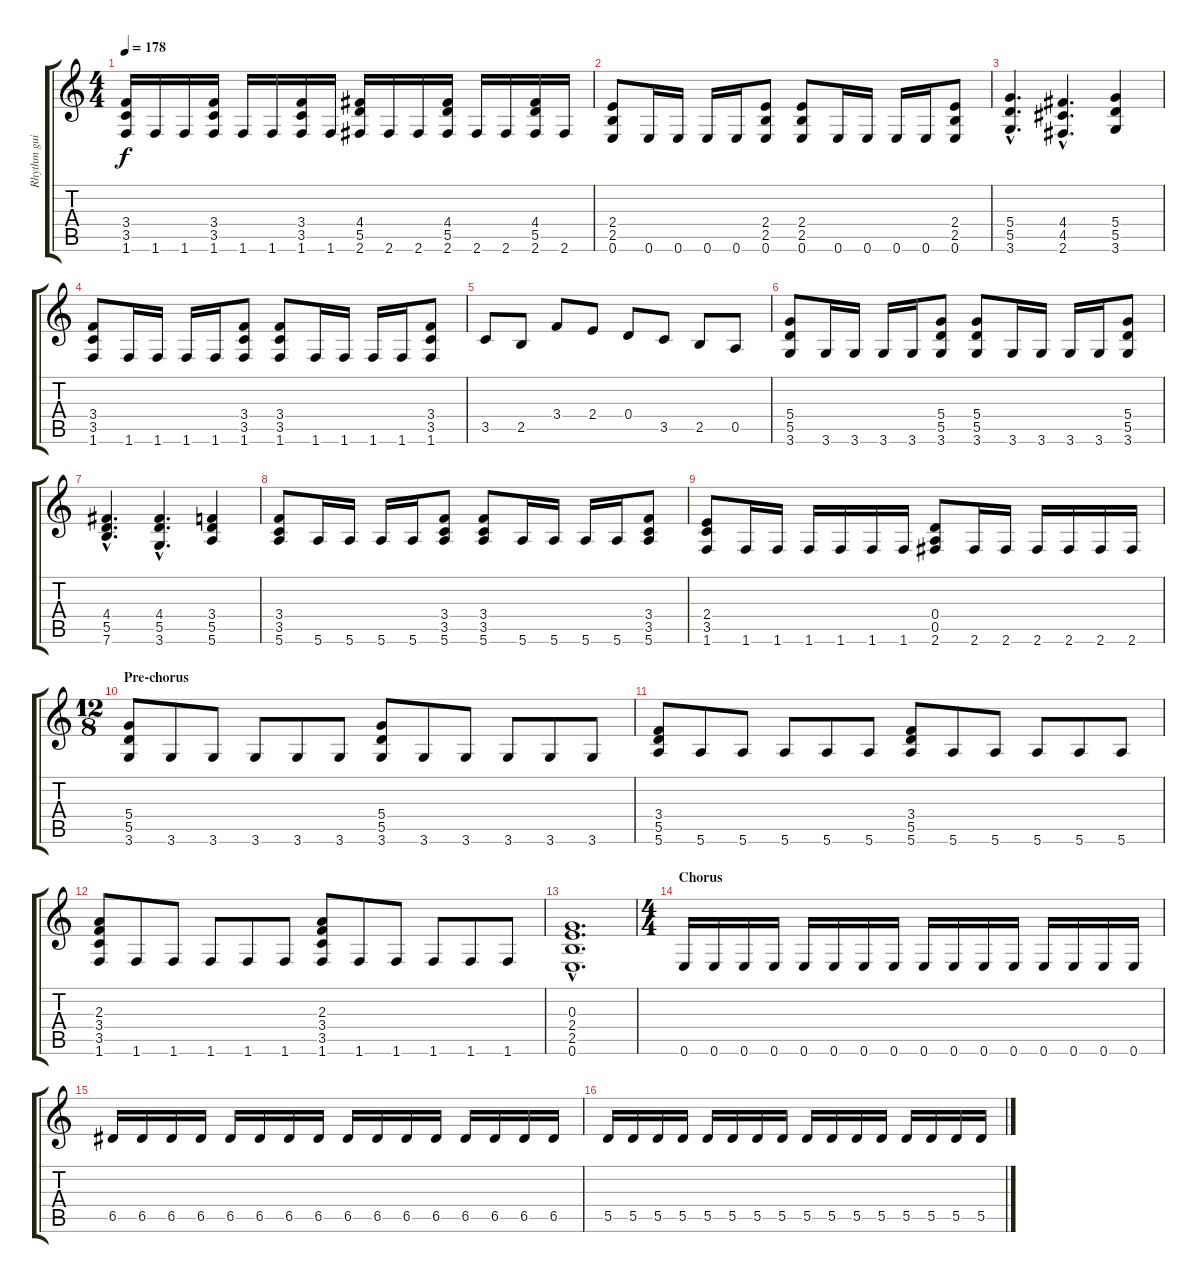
\track ("Rhythm guitar left" "Rhythm gui") {instrument distortionguitar}
\staff {score tabs}
\tuning (E4 B3 G3 D3 A2 E2) {hide}
\ts (4 4)
\tempo 178
\clef g2
\ks c
(3.4 3.5 1.6).16{dy f} 1.6.16 1.6.16 (3.4 3.5 1.6).16 1.6.16 1.6.16 (3.4 3.5 1.6).16 1.6.16 (4.4 5.5 2.6).16 2.6.16 2.6.16 (4.4 5.5 2.6).16 2.6.16 2.6.16 (4.4 5.5 2.6).16 2.6.16 |
(2.4 2.5 0.6).8 0.6.16 0.6.16 0.6.16 0.6.16 (2.4 2.5 0.6).8 (2.4 2.5 0.6).8 0.6.16 0.6.16 0.6.16 0.6.16 (2.4 2.5 0.6).8 |
(5.4{hac} 5.5{hac} 3.6{hac}).4{d} (4.4{hac} 4.5{hac} 2.6{hac}).4{d} (5.4 5.5 3.6).4 |
(3.4 3.5 1.6).8 1.6.16 1.6.16 1.6.16 1.6.16 (3.4 3.5 1.6).8 (3.4 3.5 1.6).8 1.6.16 1.6.16 1.6.16 1.6.16 (3.4 3.5 1.6).8 |
3.5.8 2.5.8 3.4.8 2.4.8 0.4.8 3.5.8 2.5.8 0.5.8 |
(5.4 5.5 3.6).8 3.6.16 3.6.16 3.6.16 3.6.16 (5.4 5.5 3.6).8 (5.4 5.5 3.6).8 3.6.16 3.6.16 3.6.16 3.6.16 (5.4 5.5 3.6).8 |
(4.4{hac} 5.5{hac} 7.6{hac}).4{d} (4.4{hac} 5.5{hac} 3.6{hac}).4{d} (3.4 5.5 5.6).4 |
(3.4 3.5 5.6).8 5.6.16 5.6.16 5.6.16 5.6.16 (3.4 3.5 5.6).8 (3.4 3.5 5.6).8 5.6.16 5.6.16 5.6.16 5.6.16 (3.4 3.5 5.6).8 |
(2.4 3.5 1.6).8 1.6.16 1.6.16 1.6.16 1.6.16 1.6.16 1.6.16 (0.4 0.5 2.6).8 2.6.16 2.6.16 2.6.16 2.6.16 2.6.16 2.6.16 |
\ts (12 8)
\section ("" "Pre-chorus")
(5.4 5.5 3.6).8 3.6.8 3.6.8 3.6.8 3.6.8 3.6.8 (5.4 5.5 3.6).8 3.6.8 3.6.8 3.6.8 3.6.8 3.6.8 |
(3.4 5.5 5.6).8 5.6.8 5.6.8 5.6.8 5.6.8 5.6.8 (3.4 5.5 5.6).8 5.6.8 5.6.8 5.6.8 5.6.8 5.6.8 |
(2.3 3.4 3.5 1.6).8 1.6.8 1.6.8 1.6.8 1.6.8 1.6.8 (2.3 3.4 3.5 1.6).8 1.6.8 1.6.8 1.6.8 1.6.8 1.6.8 |
(0.3{hac} 2.4{hac} 2.5{hac} 0.6{hac}).1{d} |
\ts (4 4)
\section ("" "Chorus")
0.6.16 0.6.16 0.6.16 0.6.16 0.6.16 0.6.16 0.6.16 0.6.16 0.6.16 0.6.16 0.6.16 0.6.16 0.6.16 0.6.16 0.6.16 0.6.16 |
6.5.16 6.5.16 6.5.16 6.5.16 6.5.16 6.5.16 6.5.16 6.5.16 6.5.16 6.5.16 6.5.16 6.5.16 6.5.16 6.5.16 6.5.16 6.5.16 |
5.5.16 5.5.16 5.5.16 5.5.16 5.5.16 5.5.16 5.5.16 5.5.16 5.5.16 5.5.16 5.5.16 5.5.16 5.5.16 5.5.16 5.5.16 5.5.16
